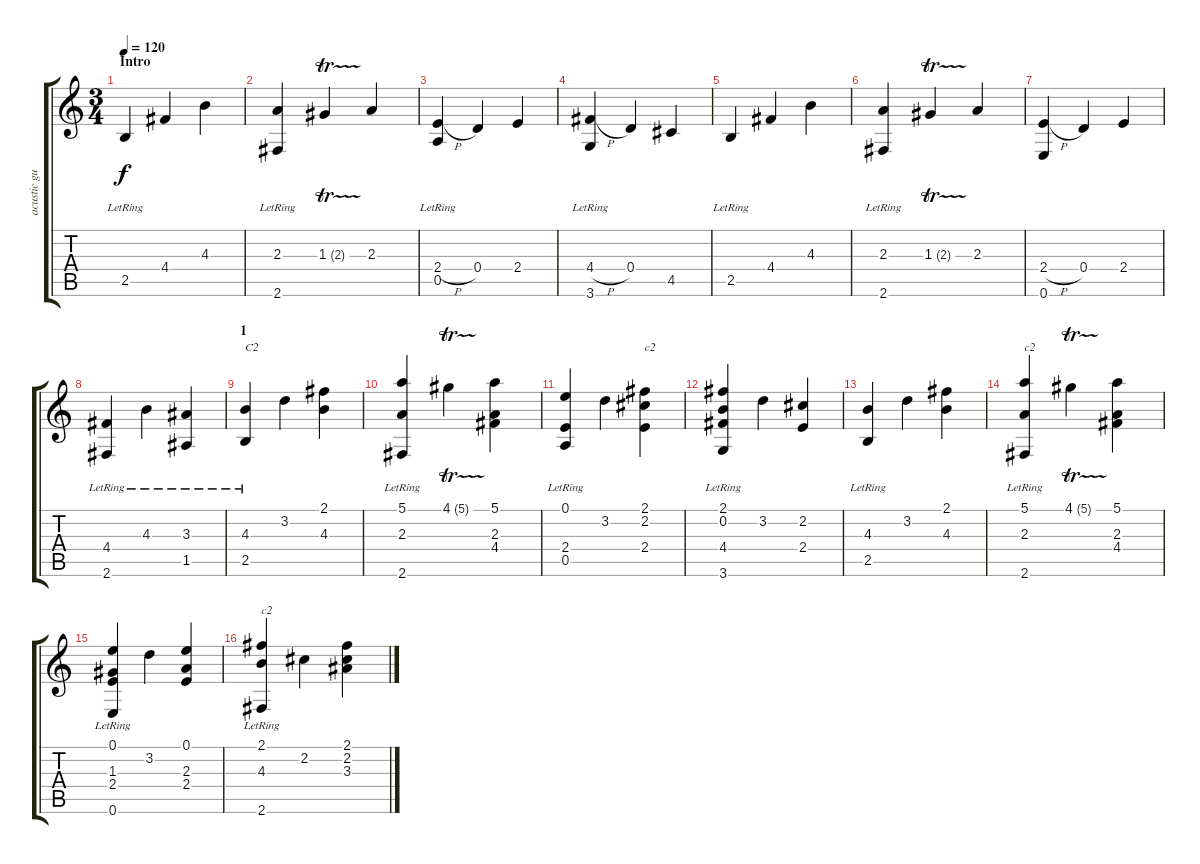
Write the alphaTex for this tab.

\track ("acustic guitar " "acustic gu") {instrument acousticguitarsteel}
\staff {score tabs}
\tuning (E4 B3 G3 D3 A2 E2) {hide}
\ts (3 4)
\section ("" "Intro")
\tempo 120
\clef g2
\ks c
2.5{lr}.4{dy f balance 8 instrument acousticguitarsteel} 4.4.4 4.3.4 |
(2.3 2.6{lr}).4 1.3{tr (2 16)}.4 2.3.4 |
(2.4{h} 0.5{lr}).4 0.4.4 2.4.4 |
(4.4{h} 3.6{lr}).4 0.4.4 4.5.4 |
2.5{lr}.4 4.4.4 4.3.4 |
(2.3 2.6{lr}).4 1.3{tr (2 16)}.4 2.3.4 |
(2.4{h} 0.6).4 0.4.4 2.4.4 |
(4.4{lr} 2.6{lr}).4 4.3{lr}.4 (3.3{lr} 1.5).4 |
\section ("" "1")
(4.3 2.5{lr}).4{txt "C2"} 3.2.4 (2.1 4.3).4 |
(5.1 2.3{lr} 2.6{lr}).4 4.1{tr (5 16)}.4 (5.1 2.3 4.4).4 |
(0.1 2.4{lr} 0.5{lr}).4 3.2.4 (2.1 2.2 2.4).4{txt "c2"} |
(2.1 0.2 4.4{lr} 3.6{lr}).4 3.2.4 (2.2 2.4).4 |
(4.3 2.5{lr}).4 3.2.4 (2.1 4.3).4 |
(5.1 2.3{lr} 2.6{lr}).4{txt "c2"} 4.1{tr (5 16)}.4 (5.1 2.3 4.4).4 |
(0.1 1.3{lr} 2.4 0.6{lr}).4 3.2.4 (0.1 2.3 2.4).4 |
(2.1 4.3{lr} 2.6{lr}).4{txt "c2"} 2.2.4 (2.1 2.2 3.3).4
